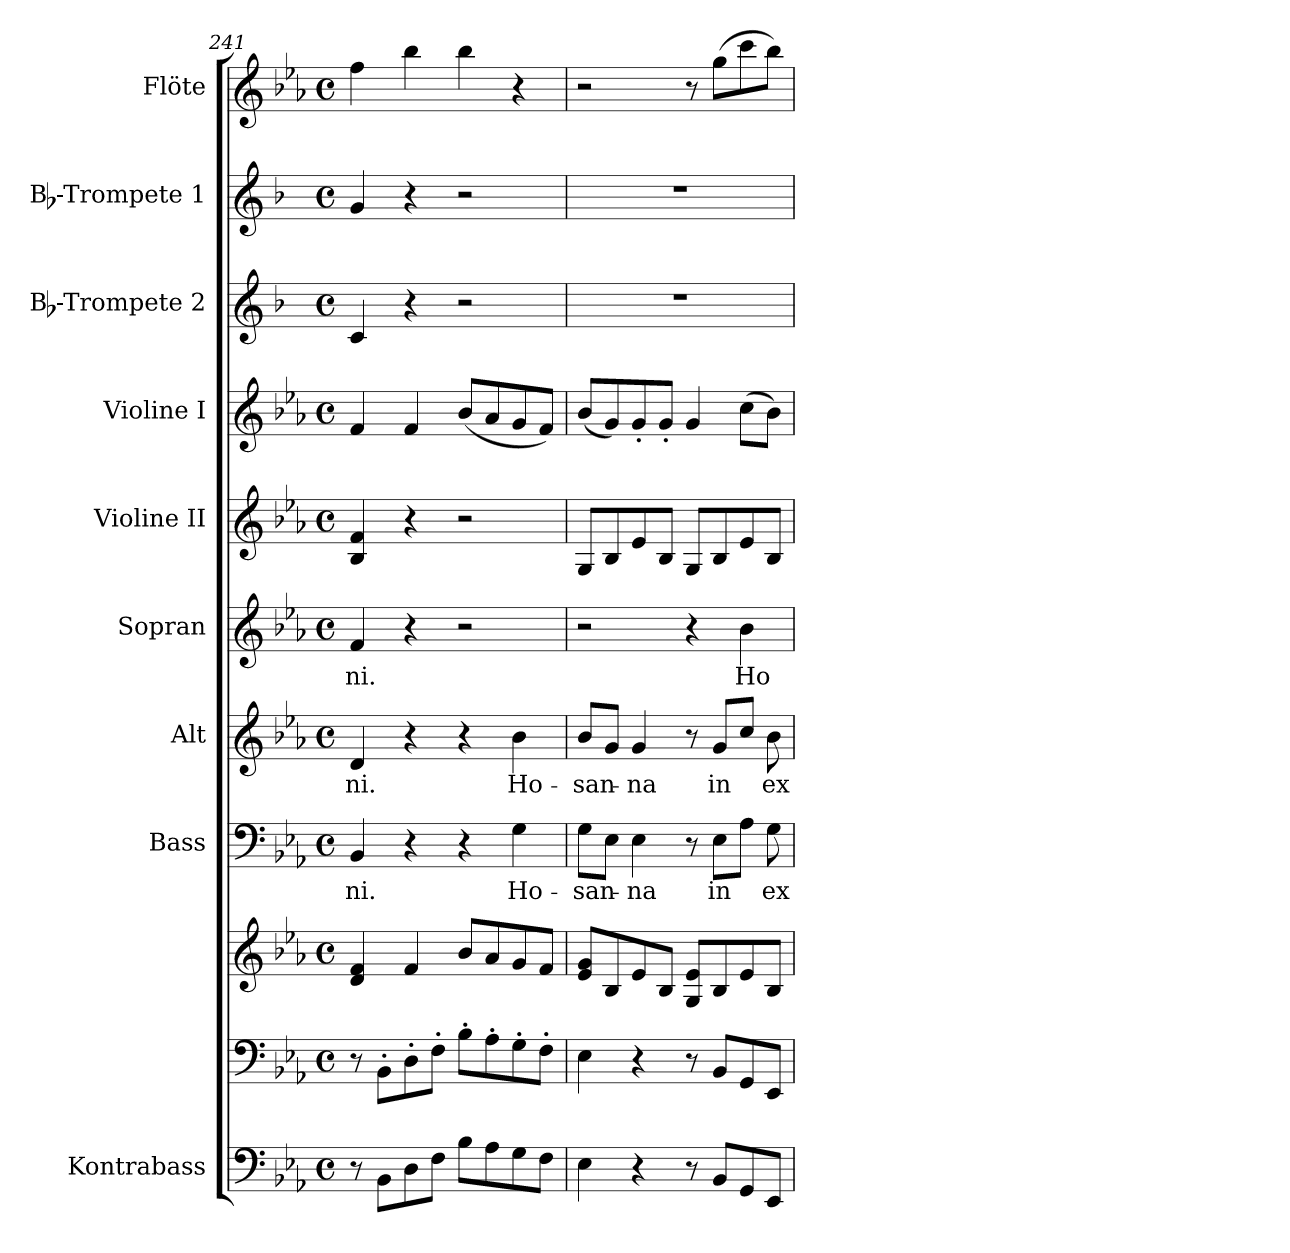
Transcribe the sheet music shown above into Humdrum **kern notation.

**kern	**kern	**kern	**kern	**text	**kern	**text	**kern	**text	**kern	**kern	**kern	**kern	**kern
*part10	*part9	*part9	*part8	*part8	*part7	*part7	*part6	*part6	*part5	*part4	*part3	*part2	*part1
*staff11	*staff10	*staff9	*staff8	*staff8	*staff7	*staff7	*staff6	*staff6	*staff5	*staff4	*staff3	*staff2	*staff1
*I"Kontrabass	*	*	*I"Bass	*	*I"Alt	*	*I"Sopran	*	*I"Violine II	*I"Violine I	*I"Bb-Trompete 2	*I"Bb-Trompete 1	*I"Flöte
*I'Kb.	*	*	*I'B.	*	*I'A.	*	*I'S.	*	*I'Vl. II	*I'Vl. I	*I'Bb Trp. 2	*I'Bb Trp. 1	*I'Fl.
*clefF4	*clefF4	*clefG2	*clefF4	*	*clefG2	*	*clefG2	*	*clefG2	*clefG2	*clefG2	*clefG2	*clefG2
*ITrd7c12	*	*	*	*	*	*	*	*	*	*	*ITrd1c2	*ITrd1c2	*
*k[b-e-a-]	*k[b-e-a-]	*k[b-e-a-]	*k[b-e-a-]	*	*k[b-e-a-]	*	*k[b-e-a-]	*	*k[b-e-a-]	*k[b-e-a-]	*k[b-e-a-]	*k[b-e-a-]	*k[b-e-a-]
*E-:	*E-:	*E-:	*E-:	*	*E-:	*	*E-:	*	*E-:	*E-:	*E-:	*E-:	*E-:
*M4/4	*M4/4	*M4/4	*M4/4	*	*M4/4	*	*M4/4	*	*M4/4	*M4/4	*M4/4	*M4/4	*M4/4
*met(c)	*met(c)	*met(c)	*met(c)	*	*met(c)	*	*met(c)	*	*met(c)	*met(c)	*met(c)	*met(c)	*met(c)
=241	=241	=241	=241	=241	=241	=241	=241	=241	=241	=241	=241	=241	=241
!	!	!	!	!LO:LY:b	!	!LO:LY:b	!	!LO:LY:b	!	!	!	!	!
8r	8r	4d/ 4f/	4BB-/	-ni.	4d/	-ni.	4f/	-ni.	4B-/ 4f/	4f/	4B-/	4f/	4ff\
8BBB-\L	8BB-'>\L	.	.	.	.	.	.	.	.	.	.	.	.
8DD\	8D'>\	4f/	4r	.	4r	.	4r	.	4r	4f/	4r	4r	4bb-\
8FF\J	8F'>\J	.	.	.	.	.	.	.	.	.	.	.	.
8BB-\L	8B-'>\L	8b-/L	4r	.	4r	.	2r	.	2r	(<8b-/L	2r	2r	4bb-\
8AA-\	8A-'>\	8a-/	.	.	.	.	.	.	.	8a-/	.	.	.
!	!	!	!	!LO:LY:b	!	!LO:LY:b	!	!	!	!	!	!	!
8GG\	8G'>\	8g/	4G\	Ho-	4b-\	Ho-	.	.	.	8g/	.	.	4r
8FF\J	8F'>\J	8f/J	.	.	.	.	.	.	.	8f/J)	.	.	.
=242	=242	=242	=242	=242	=242	=242	=242	=242	=242	=242	=242	=242	=242
!	!	!	!	!LO:LY:b	!	!LO:LY:b	!	!	!	!	!	!	!
4EE-\	4E-\	8e-/ 8g/L	8G\L	-san-	8b-/L	-san-	2r	.	8G/L	(<8b-/L	1r	1r	2r
.	.	8B-/	8E-\J	.	8g/J	.	.	.	8B-/	8g/)	.	.	.
!	!	!	!	!LO:LY:b	!	!LO:LY:b	!	!	!	!	!	!	!
4r	4r	8e-/	4E-\	-na	4g/	-na	.	.	8e-/	8g'</	.	.	.
.	.	8B-/J	.	.	.	.	.	.	8B-/J	8g'</J	.	.	.
8r	8r	8G/ 8e-/L	8r	.	8r	.	4r	.	8G/L	4g/	.	.	8r
!	!	!	!	!LO:LY:b	!	!LO:LY:b	!	!	!	!	!	!	!
8BBB-/L	8BB-/L	8B-/	8E-\L	in	8g/L	in	.	.	8B-/	.	.	.	(>8gg\L
!	!	!	!	!	!	!	!	!LO:LY:b	!	!	!	!	!
8GGG/	8GG/	8e-/	8A-\J	.	8cc/J	.	4b-\	Ho-	8e-/	(>8cc\L	.	.	8ccc\
!	!	!	!	!LO:LY:b	!	!LO:LY:b	!	!	!	!	!	!	!
8EEE-/J	8EE-/J	8B-/J	8G\	ex-	8b-\	ex-	.	.	8B-/J	8b-\J)	.	.	8bb-\J)
=	=	=	=	=	=	=	=	=	=	=	=	=	=
*-	*-	*-	*-	*-	*-	*-	*-	*-	*-	*-	*-	*-	*-
